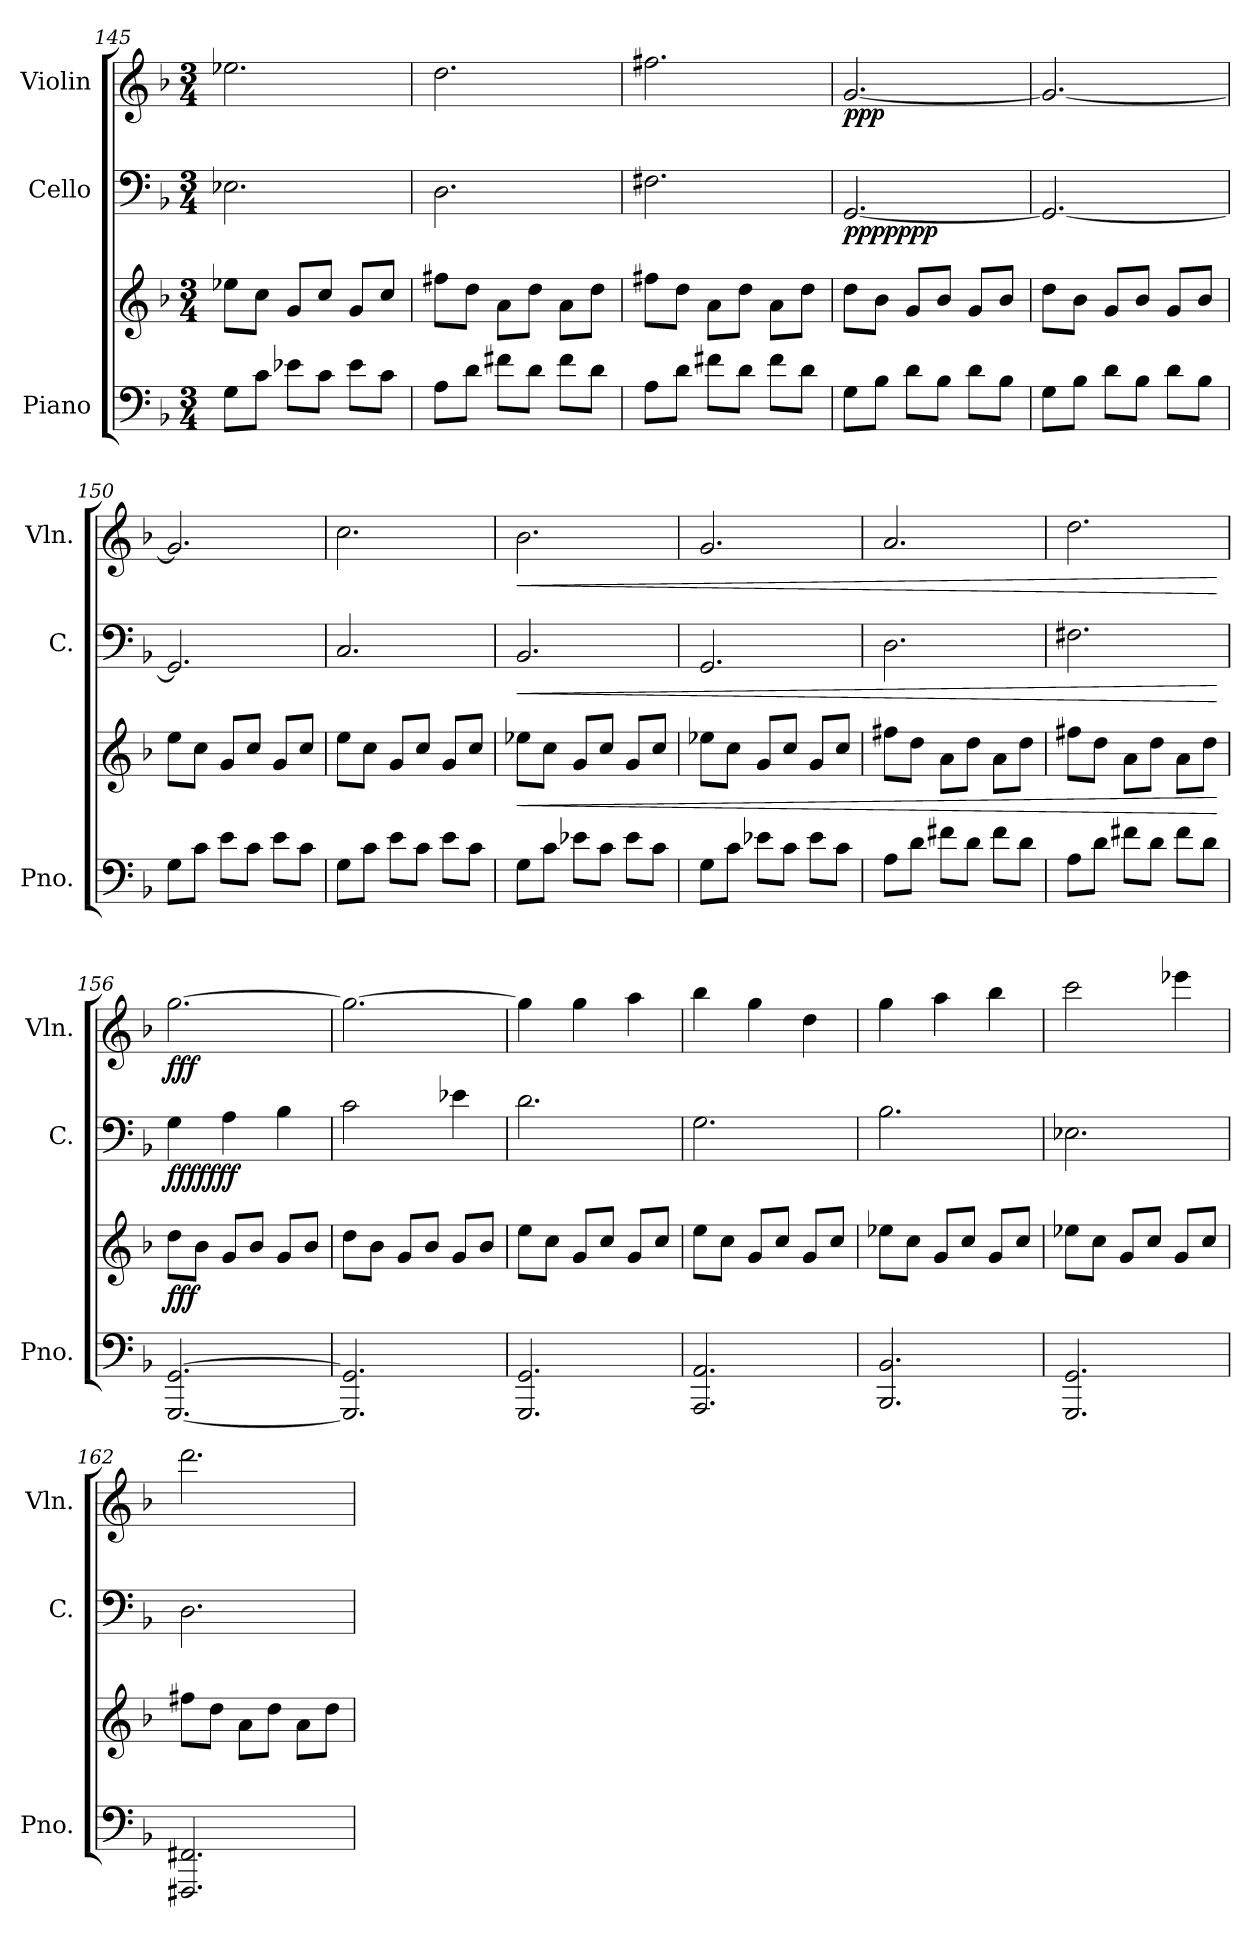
**kern	**kern	**dynam	**kern	**dynam	**kern	**dynam
*part3	*part3	*part3	*part2	*part2	*part1	*part1
*staff4	*staff3	*staff3/4	*staff2	*staff2	*staff1	*staff1
*I"Piano	*	*	*I"Cello	*	*I"Violin	*
*I'Pno.	*	*	*I'C.	*	*I'Vln.	*
*clefF4	*clefG2	*	*clefF4	*	*clefG2	*
*k[b-]	*k[b-]	*	*k[b-]	*	*k[b-]	*
*M3/4	*M3/4	*	*M3/4	*	*M3/4	*
=145	=145	=145	=145	=145	=145	=145
8G\L	8ee-X\L	.	2.E-X\	.	2.ee-X\	.
8c\J	8cc\J	.	.	.	.	.
8e-X\L	8g/L	.	.	.	.	.
8c\J	8cc/J	.	.	.	.	.
8e-\L	8g/L	.	.	.	.	.
8c\J	8cc/J	.	.	.	.	.
=146	=146	=146	=146	=146	=146	=146
8A\L	8ff#X\L	.	2.D\	.	2.dd\	.
8d\J	8dd\J	.	.	.	.	.
8f#X\L	8a\L	.	.	.	.	.
8d\J	8dd\J	.	.	.	.	.
8f#\L	8a\L	.	.	.	.	.
8d\J	8dd\J	.	.	.	.	.
!!LO:PB:g=z
=147	=147	=147	=147	=147	=147	=147
8A\L	8ff#X\L	.	2.F#X\	.	2.ff#X\	.
8d\J	8dd\J	.	.	.	.	.
8f#X\L	8a\L	.	.	.	.	.
8d\J	8dd\J	.	.	.	.	.
8f#\L	8a\L	.	.	.	.	.
8d\J	8dd\J	.	.	.	.	.
=148	=148	=148	=148	=148	=148	=148
!	!	!	!	!LO:DY:b	!	!
!	!	!	!	!LO:DY:n=1:b	!	!
!	!	!	!	!LO:DY:n=2:b	!	!
!	!	!	!	!LO:DY:n=3:b	!	!
!	!	!	!	!LO:DY:n=4:b	!	!
!	!	!	!	!LO:DY:n=5:b	!	!
!	!	!	!	!LO:DY:n=6:b	!	!LO:DY:b
!	!	!	!	!	!	!LO:DY:n=1:b
!	!	!	!	!	!	!LO:DY:n=2:b
8G\L	8dd\L	.	[2.GG/	p p p p p p p	[2.g/	p p p
8B-\J	8b-\J	.	.	.	.	.
8d\L	8g/L	.	.	.	.	.
8B-\J	8b-/J	.	.	.	.	.
8d\L	8g/L	.	.	.	.	.
8B-\J	8b-/J	.	.	.	.	.
=149	=149	=149	=149	=149	=149	=149
8G\L	8dd\L	.	2.GG/_	.	2.g/_	.
8B-\J	8b-\J	.	.	.	.	.
8d\L	8g/L	.	.	.	.	.
8B-\J	8b-/J	.	.	.	.	.
8d\L	8g/L	.	.	.	.	.
8B-\J	8b-/J	.	.	.	.	.
=150	=150	=150	=150	=150	=150	=150
8G\L	8ee\L	.	2.GG/]	.	2.g/]	.
8c\J	8cc\J	.	.	.	.	.
8e\L	8g/L	.	.	.	.	.
8c\J	8cc/J	.	.	.	.	.
8e\L	8g/L	.	.	.	.	.
8c\J	8cc/J	.	.	.	.	.
=151	=151	=151	=151	=151	=151	=151
8G\L	8ee\L	.	2.C/	.	2.cc\	.
8c\J	8cc\J	.	.	.	.	.
8e\L	8g/L	.	.	.	.	.
8c\J	8cc/J	.	.	.	.	.
8e\L	8g/L	.	.	.	.	.
8c\J	8cc/J	.	.	.	.	.
=152	=152	=152	=152	=152	=152	=152
!	!	!LO:HP:b	!	!LO:HP:b	!	!LO:HP:b
8G\L	8ee-X\L	<	2.BB-/	<	2.b-\	<
8c\J	8cc\J	.	.	.	.	.
8e-X\L	8g/L	.	.	.	.	.
8c\J	8cc/J	.	.	.	.	.
8e-\L	8g/L	.	.	.	.	.
8c\J	8cc/J	.	.	.	.	.
=153	=153	=153	=153	=153	=153	=153
8G\L	8ee-X\L	.	2.GG/	.	2.g/	.
8c\J	8cc\J	.	.	.	.	.
8e-X\L	8g/L	.	.	.	.	.
8c\J	8cc/J	.	.	.	.	.
8e-\L	8g/L	.	.	.	.	.
8c\J	8cc/J	.	.	.	.	.
=154	=154	=154	=154	=154	=154	=154
8A\L	8ff#X\L	.	2.D\	.	2.a/	.
8d\J	8dd\J	.	.	.	.	.
8f#X\L	8a\L	.	.	.	.	.
8d\J	8dd\J	.	.	.	.	.
8f#\L	8a\L	.	.	.	.	.
8d\J	8dd\J	.	.	.	.	.
!!LO:PB:g=z
=155	=155	=155	=155	=155	=155	=155
8A\L	8ff#X\L	.	2.F#X\	.	2.dd\	.
8d\J	8dd\J	.	.	.	.	.
8f#X\L	8a\L	.	.	.	.	.
8d\J	8dd\J	.	.	.	.	.
8f#\L	8a\L	.	.	.	.	.
8d\J	8dd\J	.	.	.	.	.
.	.	[	.	[	.	[
=156	=156	=156	=156	=156	=156	=156
!	!	!LO:DY:b	!	!	!	!
!	!	!LO:DY:n=1:b	!	!	!	!
!	!	!LO:DY:n=2:b	!	!LO:DY:b	!	!
!	!	!	!	!LO:DY:n=1:b	!	!
!	!	!	!	!LO:DY:n=2:b	!	!
!	!	!	!	!LO:DY:n=3:b	!	!
!	!	!	!	!LO:DY:n=4:b	!	!
!	!	!	!	!LO:DY:n=5:b	!	!
!	!	!	!	!LO:DY:n=6:b	!	!LO:DY:b
!	!	!	!	!	!	!LO:DY:n=1:b
!	!	!	!	!	!	!LO:DY:n=2:b
[2.GGG/ [2.GG/	8dd\L	f f f	4G\	f f f f f f f	[2.gg\	f f f
.	8b-\J	.	.	.	.	.
.	8g/L	.	4A\	.	.	.
.	8b-/J	.	.	.	.	.
.	8g/L	.	4B-\	.	.	.
.	8b-/J	.	.	.	.	.
=157	=157	=157	=157	=157	=157	=157
2.GGG/] 2.GG/]	8dd\L	.	2c\	.	2.gg\_	.
.	8b-\J	.	.	.	.	.
.	8g/L	.	.	.	.	.
.	8b-/J	.	.	.	.	.
.	8g/L	.	4e-X\	.	.	.
.	8b-/J	.	.	.	.	.
=158	=158	=158	=158	=158	=158	=158
2.GGG/ 2.GG/	8ee\L	.	2.d\	.	4gg\]	.
.	8cc\J	.	.	.	.	.
.	8g/L	.	.	.	4gg\	.
.	8cc/J	.	.	.	.	.
.	8g/L	.	.	.	4aa\	.
.	8cc/J	.	.	.	.	.
=159	=159	=159	=159	=159	=159	=159
2.AAA/ 2.AA/	8ee\L	.	2.G\	.	4bb-\	.
.	8cc\J	.	.	.	.	.
.	8g/L	.	.	.	4gg\	.
.	8cc/J	.	.	.	.	.
.	8g/L	.	.	.	4dd\	.
.	8cc/J	.	.	.	.	.
=160	=160	=160	=160	=160	=160	=160
2.BBB-/ 2.BB-/	8ee-X\L	.	2.B-\	.	4gg\	.
.	8cc\J	.	.	.	.	.
.	8g/L	.	.	.	4aa\	.
.	8cc/J	.	.	.	.	.
.	8g/L	.	.	.	4bb-\	.
.	8cc/J	.	.	.	.	.
=161	=161	=161	=161	=161	=161	=161
2.GGG/ 2.GG/	8ee-X\L	.	2.E-X\	.	2ccc\	.
.	8cc\J	.	.	.	.	.
.	8g/L	.	.	.	.	.
.	8cc/J	.	.	.	.	.
.	8g/L	.	.	.	4eee-X\	.
.	8cc/J	.	.	.	.	.
=162	=162	=162	=162	=162	=162	=162
2.FFF#X/ 2.FF#X/	8ff#X\L	.	2.D\	.	2.ddd\	.
.	8dd\J	.	.	.	.	.
.	8a\L	.	.	.	.	.
.	8dd\J	.	.	.	.	.
.	8a\L	.	.	.	.	.
.	8dd\J	.	.	.	.	.
=	=	=	=	=	=	=
*-	*-	*-	*-	*-	*-	*-
